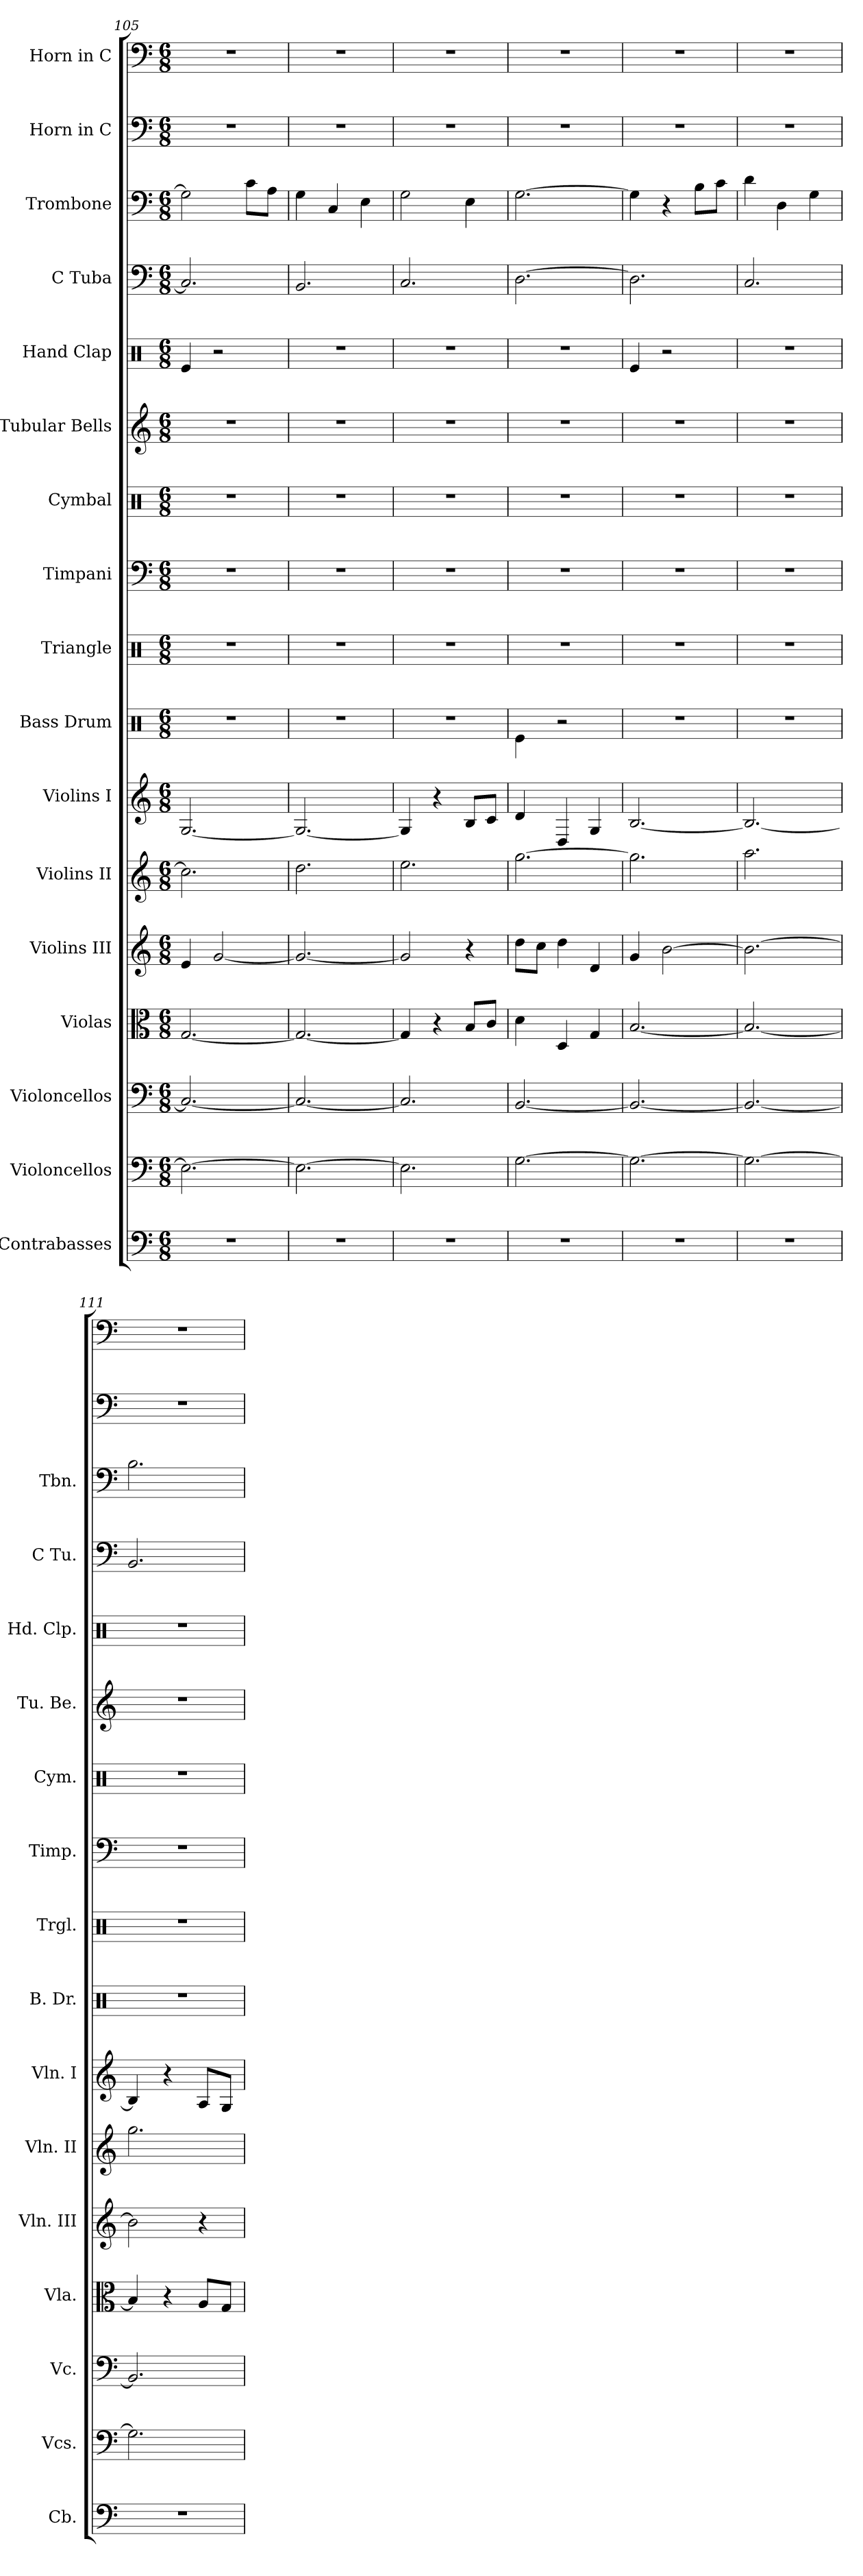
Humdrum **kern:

**kern	**kern	**kern	**kern	**kern	**kern	**kern	**kern	**kern	**kern	**kern	**kern	**kern	**kern	**kern	**kern	**kern
*part17	*part16	*part15	*part14	*part13	*part12	*part11	*part10	*part9	*part8	*part7	*part6	*part5	*part4	*part3	*part2	*part1
*staff17	*staff16	*staff15	*staff14	*staff13	*staff12	*staff11	*staff10	*staff9	*staff8	*staff7	*staff6	*staff5	*staff4	*staff3	*staff2	*staff1
*I"Contrabasses	*I"Violoncellos	*I"Violoncellos	*I"Violas	*I"Violins III	*I"Violins II	*I"Violins I	*I"Bass Drum	*I"Triangle	*I"Timpani	*I"Cymbal	*I"Tubular Bells	*I"Hand Clap	*I"C Tuba	*I"Trombone	*I"Horn in C	*I"Horn in C
*I'Cb.	*I'Vcs.	*I'Vc.	*I'Vla.	*I'Vln. III	*I'Vln. II	*I'Vln. I	*I'B. Dr.	*I'Trgl.	*I'Timp.	*I'Cym.	*I'Tu. Be.	*I'Hd. Clp.	*I'C Tu.	*I'Tbn.	*	*
*clefF4	*clefF4	*clefF4	*clefC3	*clefG2	*clefG2	*clefG2	*clefX	*clefX	*clefF4	*clefX	*clefG2	*clefX	*clefF4	*clefF4	*clefF4	*clefF4
*ITrd7c12	*	*	*	*	*	*	*	*	*	*	*	*	*	*	*ITrd7c12	*ITrd7c12
*k[]	*k[]	*k[]	*k[]	*k[]	*k[]	*k[]	*k[]	*k[]	*k[]	*k[]	*k[]	*k[]	*k[]	*k[]	*k[]	*k[]
*M6/8	*M6/8	*M6/8	*M6/8	*M6/8	*M6/8	*M6/8	*M6/8	*M6/8	*M6/8	*M6/8	*M6/8	*M6/8	*M6/8	*M6/8	*M6/8	*M6/8
=105	=105	=105	=105	=105	=105	=105	=105	=105	=105	=105	=105	=105	=105	=105	=105	=105
2.r	2.E\_	2.C/_	[2.G/	4e/	2.cc\]	[2.G/	2.r	2.r	2.r	2.r	2.r	4Re/	2.C/]	2G\]	2.r	2.r
.	.	.	.	[2g/	.	.	.	.	.	.	.	2r	.	.	.	.
.	.	.	.	.	.	.	.	.	.	.	.	.	.	8c\L	.	.
.	.	.	.	.	.	.	.	.	.	.	.	.	.	8A\J	.	.
=106	=106	=106	=106	=106	=106	=106	=106	=106	=106	=106	=106	=106	=106	=106	=106	=106
2.r	2.E\_	2.C/_	2.G/_	2.g/_	2.dd\	2.G/_	2.r	2.r	2.r	2.r	2.r	2.r	2.BB/	4G\	2.r	2.r
.	.	.	.	.	.	.	.	.	.	.	.	.	.	4C/	.	.
.	.	.	.	.	.	.	.	.	.	.	.	.	.	4E\	.	.
=107	=107	=107	=107	=107	=107	=107	=107	=107	=107	=107	=107	=107	=107	=107	=107	=107
2.r	2.E\]	2.C/]	4G/]	2g/]	2.ee\	4G/]	2.r	2.r	2.r	2.r	2.r	2.r	2.C/	2G\	2.r	2.r
.	.	.	4r	.	.	4r	.	.	.	.	.	.	.	.	.	.
.	.	.	8B/L	4r	.	8B/L	.	.	.	.	.	.	.	4E\	.	.
.	.	.	8c/J	.	.	8c/J	.	.	.	.	.	.	.	.	.	.
=108	=108	=108	=108	=108	=108	=108	=108	=108	=108	=108	=108	=108	=108	=108	=108	=108
2.r	[2.G\	[2.BB/	4d\	8dd\L	[2.gg\	4d/	4Re\	2.r	2.r	2.r	2.r	2.r	[2.D\	[2.G\	2.r	2.r
.	.	.	.	8cc\J	.	.	.	.	.	.	.	.	.	.	.	.
.	.	.	4D/	4dd\	.	4D/	2r	.	.	.	.	.	.	.	.	.
.	.	.	4G/	4d/	.	4G/	.	.	.	.	.	.	.	.	.	.
=109	=109	=109	=109	=109	=109	=109	=109	=109	=109	=109	=109	=109	=109	=109	=109	=109
2.r	2.G\_	2.BB/_	[2.B/	4g/	2.gg\]	[2.B/	2.r	2.r	2.r	2.r	2.r	4Re/	2.D\]	4G\]	2.r	2.r
.	.	.	.	[2b\	.	.	.	.	.	.	.	2r	.	4r	.	.
.	.	.	.	.	.	.	.	.	.	.	.	.	.	8B\L	.	.
.	.	.	.	.	.	.	.	.	.	.	.	.	.	8c\J	.	.
!!LO:PB:g=z
=110	=110	=110	=110	=110	=110	=110	=110	=110	=110	=110	=110	=110	=110	=110	=110	=110
2.r	2.G\_	2.BB/_	2.B/_	2.b\_	2.aa\	2.B/_	2.r	2.r	2.r	2.r	2.r	2.r	2.C/	4d\	2.r	2.r
.	.	.	.	.	.	.	.	.	.	.	.	.	.	4D\	.	.
.	.	.	.	.	.	.	.	.	.	.	.	.	.	4G\	.	.
=111	=111	=111	=111	=111	=111	=111	=111	=111	=111	=111	=111	=111	=111	=111	=111	=111
2.r	2.G\]	2.BB/]	4B/]	2b\]	2.gg\	4B/]	2.r	2.r	2.r	2.r	2.r	2.r	2.BB/	2.B\	2.r	2.r
.	.	.	4r	.	.	4r	.	.	.	.	.	.	.	.	.	.
.	.	.	8A/L	4r	.	8A/L	.	.	.	.	.	.	.	.	.	.
.	.	.	8G/J	.	.	8G/J	.	.	.	.	.	.	.	.	.	.
=	=	=	=	=	=	=	=	=	=	=	=	=	=	=	=	=
*-	*-	*-	*-	*-	*-	*-	*-	*-	*-	*-	*-	*-	*-	*-	*-	*-
